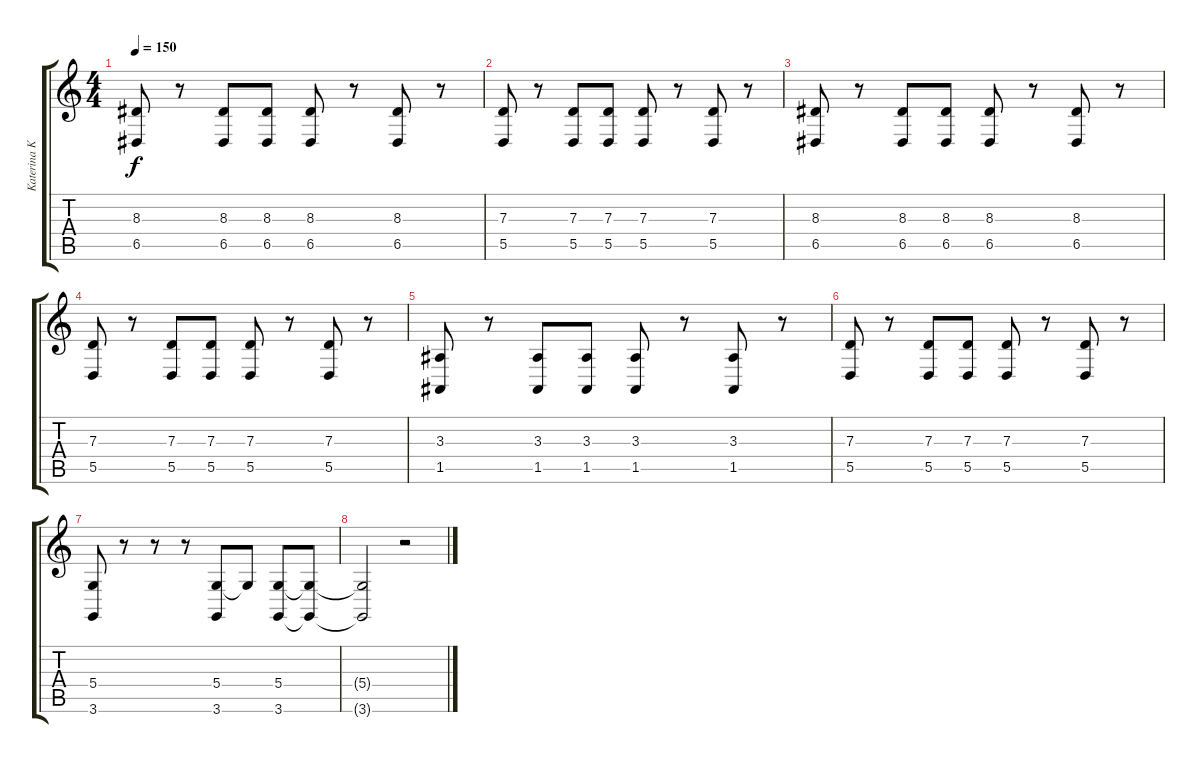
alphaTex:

\track ("Katerina Kotelnikova " "Katerina K") {instrument stringensemble1}
\staff {score tabs}
\tuning (E4 B3 G3 D3 A2 E2) {hide}
\ts (4 4)
\tempo 150
\clef g2
\ks c
(8.3 6.5).8{dy f} r.8 (8.3 6.5).8 (8.3 6.5).8 (8.3 6.5).8 r.8 (8.3 6.5).8 r.8 |
(7.3 5.5).8 r.8 (7.3 5.5).8 (7.3 5.5).8 (7.3 5.5).8 r.8 (7.3 5.5).8 r.8 |
(8.3 6.5).8 r.8 (8.3 6.5).8 (8.3 6.5).8 (8.3 6.5).8 r.8 (8.3 6.5).8 r.8 |
(7.3 5.5).8 r.8 (7.3 5.5).8 (7.3 5.5).8 (7.3 5.5).8 r.8 (7.3 5.5).8 r.8 |
(3.3 1.5).8 r.8 (3.3 1.5).8 (3.3 1.5).8 (3.3 1.5).8 r.8 (3.3 1.5).8 r.8 |
(7.3 5.5).8 r.8 (7.3 5.5).8 (7.3 5.5).8 (7.3 5.5).8 r.8 (7.3 5.5).8 r.8 |
(5.4 3.6).8 r.8 r.8 r.8 (5.4 3.6).8 5.4{t}.8 (5.4 3.6).8 (5.4{t} 3.6{t}).8 |
(5.4{t} 3.6{t}).2 r.2
